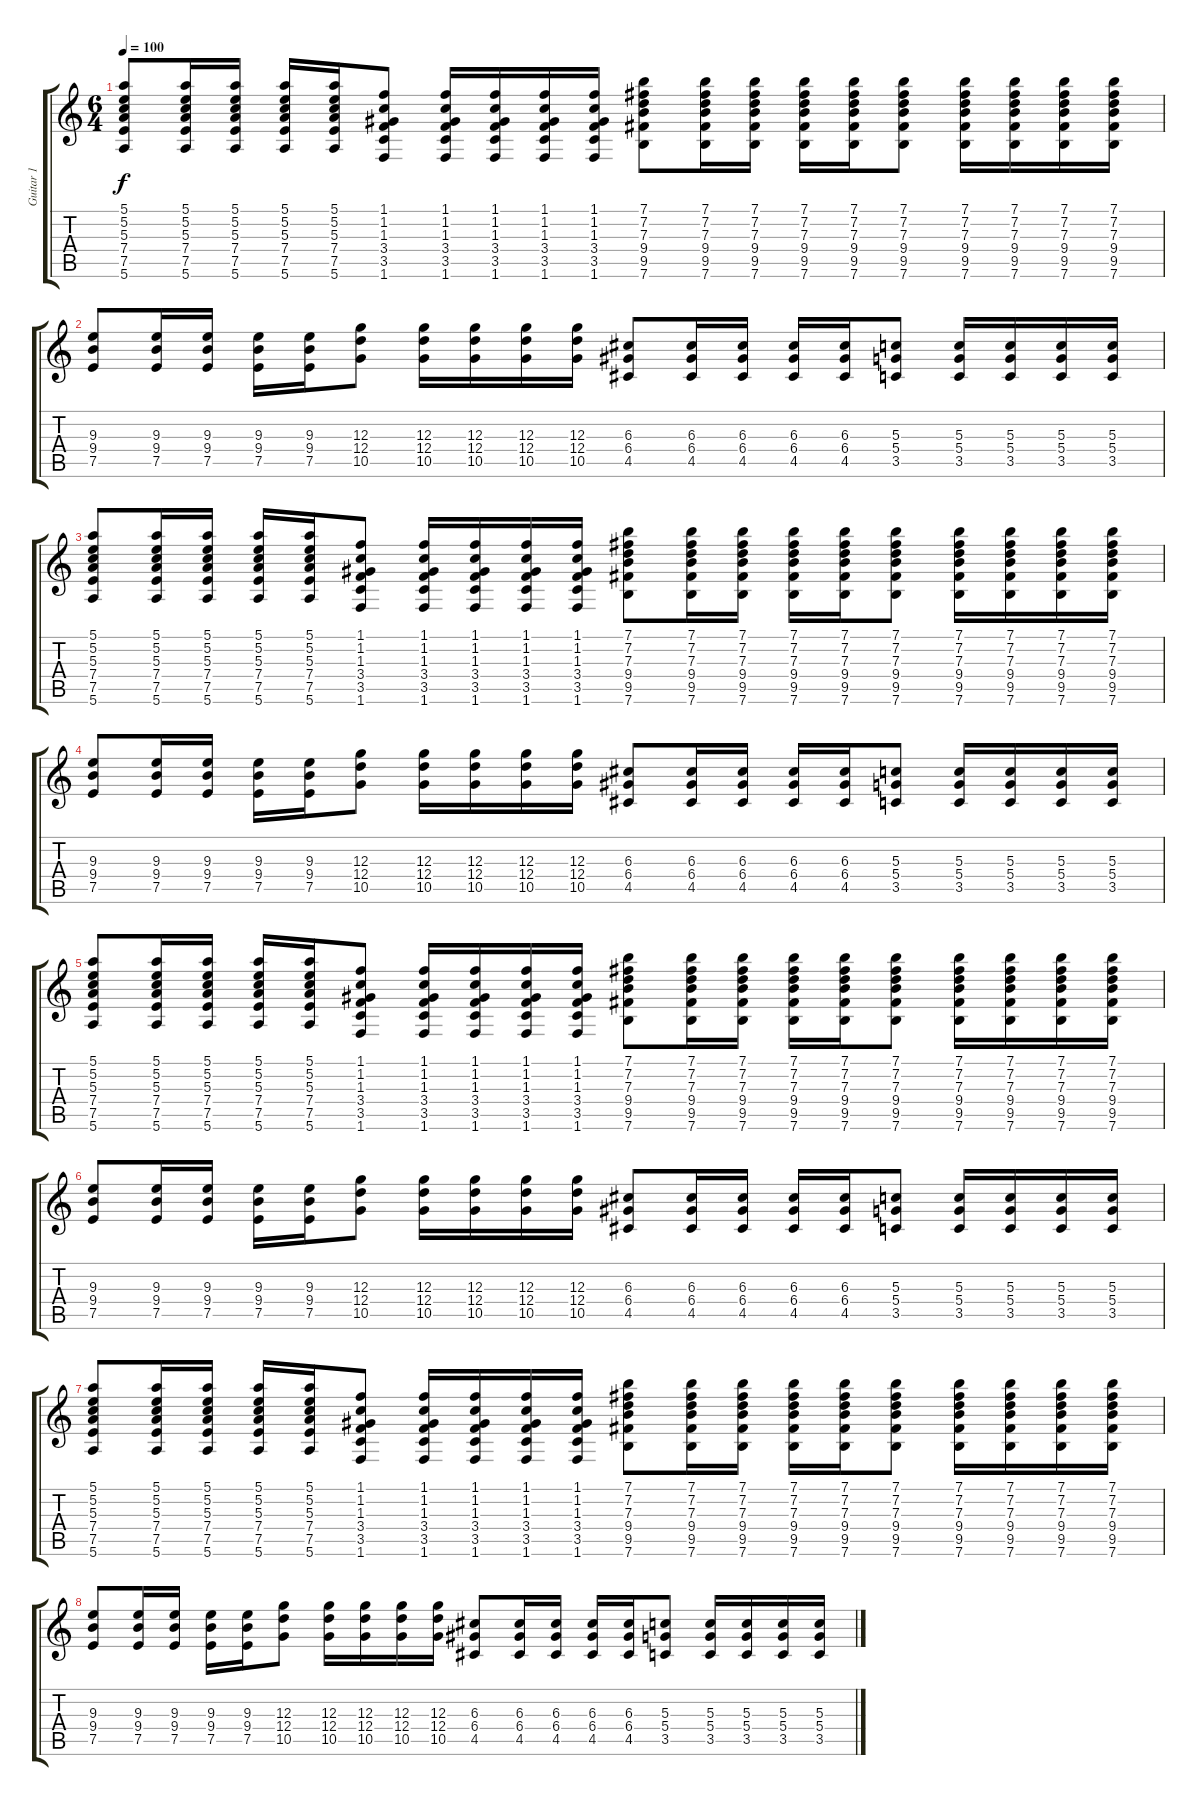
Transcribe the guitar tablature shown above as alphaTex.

\track ("Guitar 1" "Guitar 1") {instrument distortionguitar}
\staff {score tabs}
\tuning (E4 B3 G3 D3 A2 E2) {hide}
\ts (6 4)
\tempo 100
\clef g2
\ks c
(5.1 5.2 5.3 7.4 7.5 5.6).8{dy f} (5.1 5.2 5.3 7.4 7.5 5.6).16 (5.1 5.2 5.3 7.4 7.5 5.6).16 (5.1 5.2 5.3 7.4 7.5 5.6).16 (5.1 5.2 5.3 7.4 7.5 5.6).16 (1.1 1.2 1.3 3.4 3.5 1.6).8 (1.1 1.2 1.3 3.4 3.5 1.6).16 (1.1 1.2 1.3 3.4 3.5 1.6).16 (1.1 1.2 1.3 3.4 3.5 1.6).16 (1.1 1.2 1.3 3.4 3.5 1.6).16 (7.1 7.2 7.3 9.4 9.5 7.6).8 (7.1 7.2 7.3 9.4 9.5 7.6).16 (7.1 7.2 7.3 9.4 9.5 7.6).16 (7.1 7.2 7.3 9.4 9.5 7.6).16 (7.1 7.2 7.3 9.4 9.5 7.6).16 (7.1 7.2 7.3 9.4 9.5 7.6).8 (7.1 7.2 7.3 9.4 9.5 7.6).16 (7.1 7.2 7.3 9.4 9.5 7.6).16 (7.1 7.2 7.3 9.4 9.5 7.6).16 (7.1 7.2 7.3 9.4 9.5 7.6).16 |
(9.3 9.4 7.5).8 (9.3 9.4 7.5).16 (9.3 9.4 7.5).16 (9.3 9.4 7.5).16 (9.3 9.4 7.5).16 (12.3 12.4 10.5).8 (12.3 12.4 10.5).16 (12.3 12.4 10.5).16 (12.3 12.4 10.5).16 (12.3 12.4 10.5).16 (6.3 6.4 4.5).8 (6.3 6.4 4.5).16 (6.3 6.4 4.5).16 (6.3 6.4 4.5).16 (6.3 6.4 4.5).16 (5.3 5.4 3.5).8 (5.3 5.4 3.5).16 (5.3 5.4 3.5).16 (5.3 5.4 3.5).16 (5.3 5.4 3.5).16 |
(5.1 5.2 5.3 7.4 7.5 5.6).8 (5.1 5.2 5.3 7.4 7.5 5.6).16 (5.1 5.2 5.3 7.4 7.5 5.6).16 (5.1 5.2 5.3 7.4 7.5 5.6).16 (5.1 5.2 5.3 7.4 7.5 5.6).16 (1.1 1.2 1.3 3.4 3.5 1.6).8 (1.1 1.2 1.3 3.4 3.5 1.6).16 (1.1 1.2 1.3 3.4 3.5 1.6).16 (1.1 1.2 1.3 3.4 3.5 1.6).16 (1.1 1.2 1.3 3.4 3.5 1.6).16 (7.1 7.2 7.3 9.4 9.5 7.6).8 (7.1 7.2 7.3 9.4 9.5 7.6).16 (7.1 7.2 7.3 9.4 9.5 7.6).16 (7.1 7.2 7.3 9.4 9.5 7.6).16 (7.1 7.2 7.3 9.4 9.5 7.6).16 (7.1 7.2 7.3 9.4 9.5 7.6).8 (7.1 7.2 7.3 9.4 9.5 7.6).16 (7.1 7.2 7.3 9.4 9.5 7.6).16 (7.1 7.2 7.3 9.4 9.5 7.6).16 (7.1 7.2 7.3 9.4 9.5 7.6).16 |
(9.3 9.4 7.5).8 (9.3 9.4 7.5).16 (9.3 9.4 7.5).16 (9.3 9.4 7.5).16 (9.3 9.4 7.5).16 (12.3 12.4 10.5).8 (12.3 12.4 10.5).16 (12.3 12.4 10.5).16 (12.3 12.4 10.5).16 (12.3 12.4 10.5).16 (6.3 6.4 4.5).8 (6.3 6.4 4.5).16 (6.3 6.4 4.5).16 (6.3 6.4 4.5).16 (6.3 6.4 4.5).16 (5.3 5.4 3.5).8 (5.3 5.4 3.5).16 (5.3 5.4 3.5).16 (5.3 5.4 3.5).16 (5.3 5.4 3.5).16 |
(5.1 5.2 5.3 7.4 7.5 5.6).8 (5.1 5.2 5.3 7.4 7.5 5.6).16 (5.1 5.2 5.3 7.4 7.5 5.6).16 (5.1 5.2 5.3 7.4 7.5 5.6).16 (5.1 5.2 5.3 7.4 7.5 5.6).16 (1.1 1.2 1.3 3.4 3.5 1.6).8 (1.1 1.2 1.3 3.4 3.5 1.6).16 (1.1 1.2 1.3 3.4 3.5 1.6).16 (1.1 1.2 1.3 3.4 3.5 1.6).16 (1.1 1.2 1.3 3.4 3.5 1.6).16 (7.1 7.2 7.3 9.4 9.5 7.6).8 (7.1 7.2 7.3 9.4 9.5 7.6).16 (7.1 7.2 7.3 9.4 9.5 7.6).16 (7.1 7.2 7.3 9.4 9.5 7.6).16 (7.1 7.2 7.3 9.4 9.5 7.6).16 (7.1 7.2 7.3 9.4 9.5 7.6).8 (7.1 7.2 7.3 9.4 9.5 7.6).16 (7.1 7.2 7.3 9.4 9.5 7.6).16 (7.1 7.2 7.3 9.4 9.5 7.6).16 (7.1 7.2 7.3 9.4 9.5 7.6).16 |
(9.3 9.4 7.5).8 (9.3 9.4 7.5).16 (9.3 9.4 7.5).16 (9.3 9.4 7.5).16 (9.3 9.4 7.5).16 (12.3 12.4 10.5).8 (12.3 12.4 10.5).16 (12.3 12.4 10.5).16 (12.3 12.4 10.5).16 (12.3 12.4 10.5).16 (6.3 6.4 4.5).8 (6.3 6.4 4.5).16 (6.3 6.4 4.5).16 (6.3 6.4 4.5).16 (6.3 6.4 4.5).16 (5.3 5.4 3.5).8 (5.3 5.4 3.5).16 (5.3 5.4 3.5).16 (5.3 5.4 3.5).16 (5.3 5.4 3.5).16 |
(5.1 5.2 5.3 7.4 7.5 5.6).8 (5.1 5.2 5.3 7.4 7.5 5.6).16 (5.1 5.2 5.3 7.4 7.5 5.6).16 (5.1 5.2 5.3 7.4 7.5 5.6).16 (5.1 5.2 5.3 7.4 7.5 5.6).16 (1.1 1.2 1.3 3.4 3.5 1.6).8 (1.1 1.2 1.3 3.4 3.5 1.6).16 (1.1 1.2 1.3 3.4 3.5 1.6).16 (1.1 1.2 1.3 3.4 3.5 1.6).16 (1.1 1.2 1.3 3.4 3.5 1.6).16 (7.1 7.2 7.3 9.4 9.5 7.6).8 (7.1 7.2 7.3 9.4 9.5 7.6).16 (7.1 7.2 7.3 9.4 9.5 7.6).16 (7.1 7.2 7.3 9.4 9.5 7.6).16 (7.1 7.2 7.3 9.4 9.5 7.6).16 (7.1 7.2 7.3 9.4 9.5 7.6).8 (7.1 7.2 7.3 9.4 9.5 7.6).16 (7.1 7.2 7.3 9.4 9.5 7.6).16 (7.1 7.2 7.3 9.4 9.5 7.6).16 (7.1 7.2 7.3 9.4 9.5 7.6).16 |
(9.3 9.4 7.5).8 (9.3 9.4 7.5).16 (9.3 9.4 7.5).16 (9.3 9.4 7.5).16 (9.3 9.4 7.5).16 (12.3 12.4 10.5).8 (12.3 12.4 10.5).16 (12.3 12.4 10.5).16 (12.3 12.4 10.5).16 (12.3 12.4 10.5).16 (6.3 6.4 4.5).8 (6.3 6.4 4.5).16 (6.3 6.4 4.5).16 (6.3 6.4 4.5).16 (6.3 6.4 4.5).16 (5.3 5.4 3.5).8 (5.3 5.4 3.5).16 (5.3 5.4 3.5).16 (5.3 5.4 3.5).16 (5.3 5.4 3.5).16
